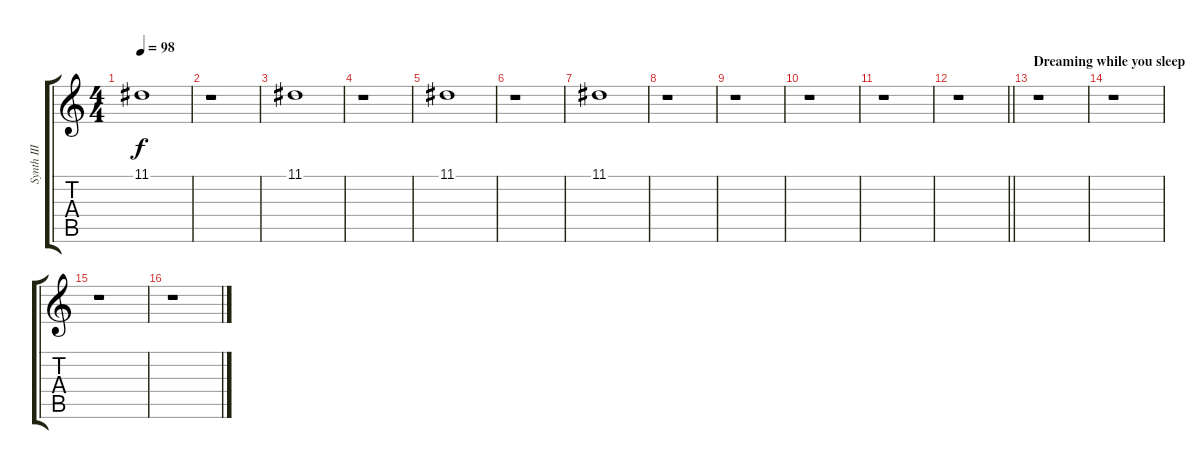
\track ("Synth III (Banks)" "Synth III ") {instrument tremolostrings}
\staff {score tabs}
\tuning (E4 B3 G3 D3 A2 E2) {hide}
\ts (4 4)
\tempo 98
\clef g2
\ks c
11.1.1{dy f} |
r.1 |
11.1.1 |
r.1 |
11.1.1 |
r.1 |
11.1.1 |
r.1 |
r.1 |
r.1 |
r.1 |
\barLineRight lightlight
r.1 |
\section ("" "Dreaming while you sleep")
r.1 |
r.1 |
r.1 |
r.1
